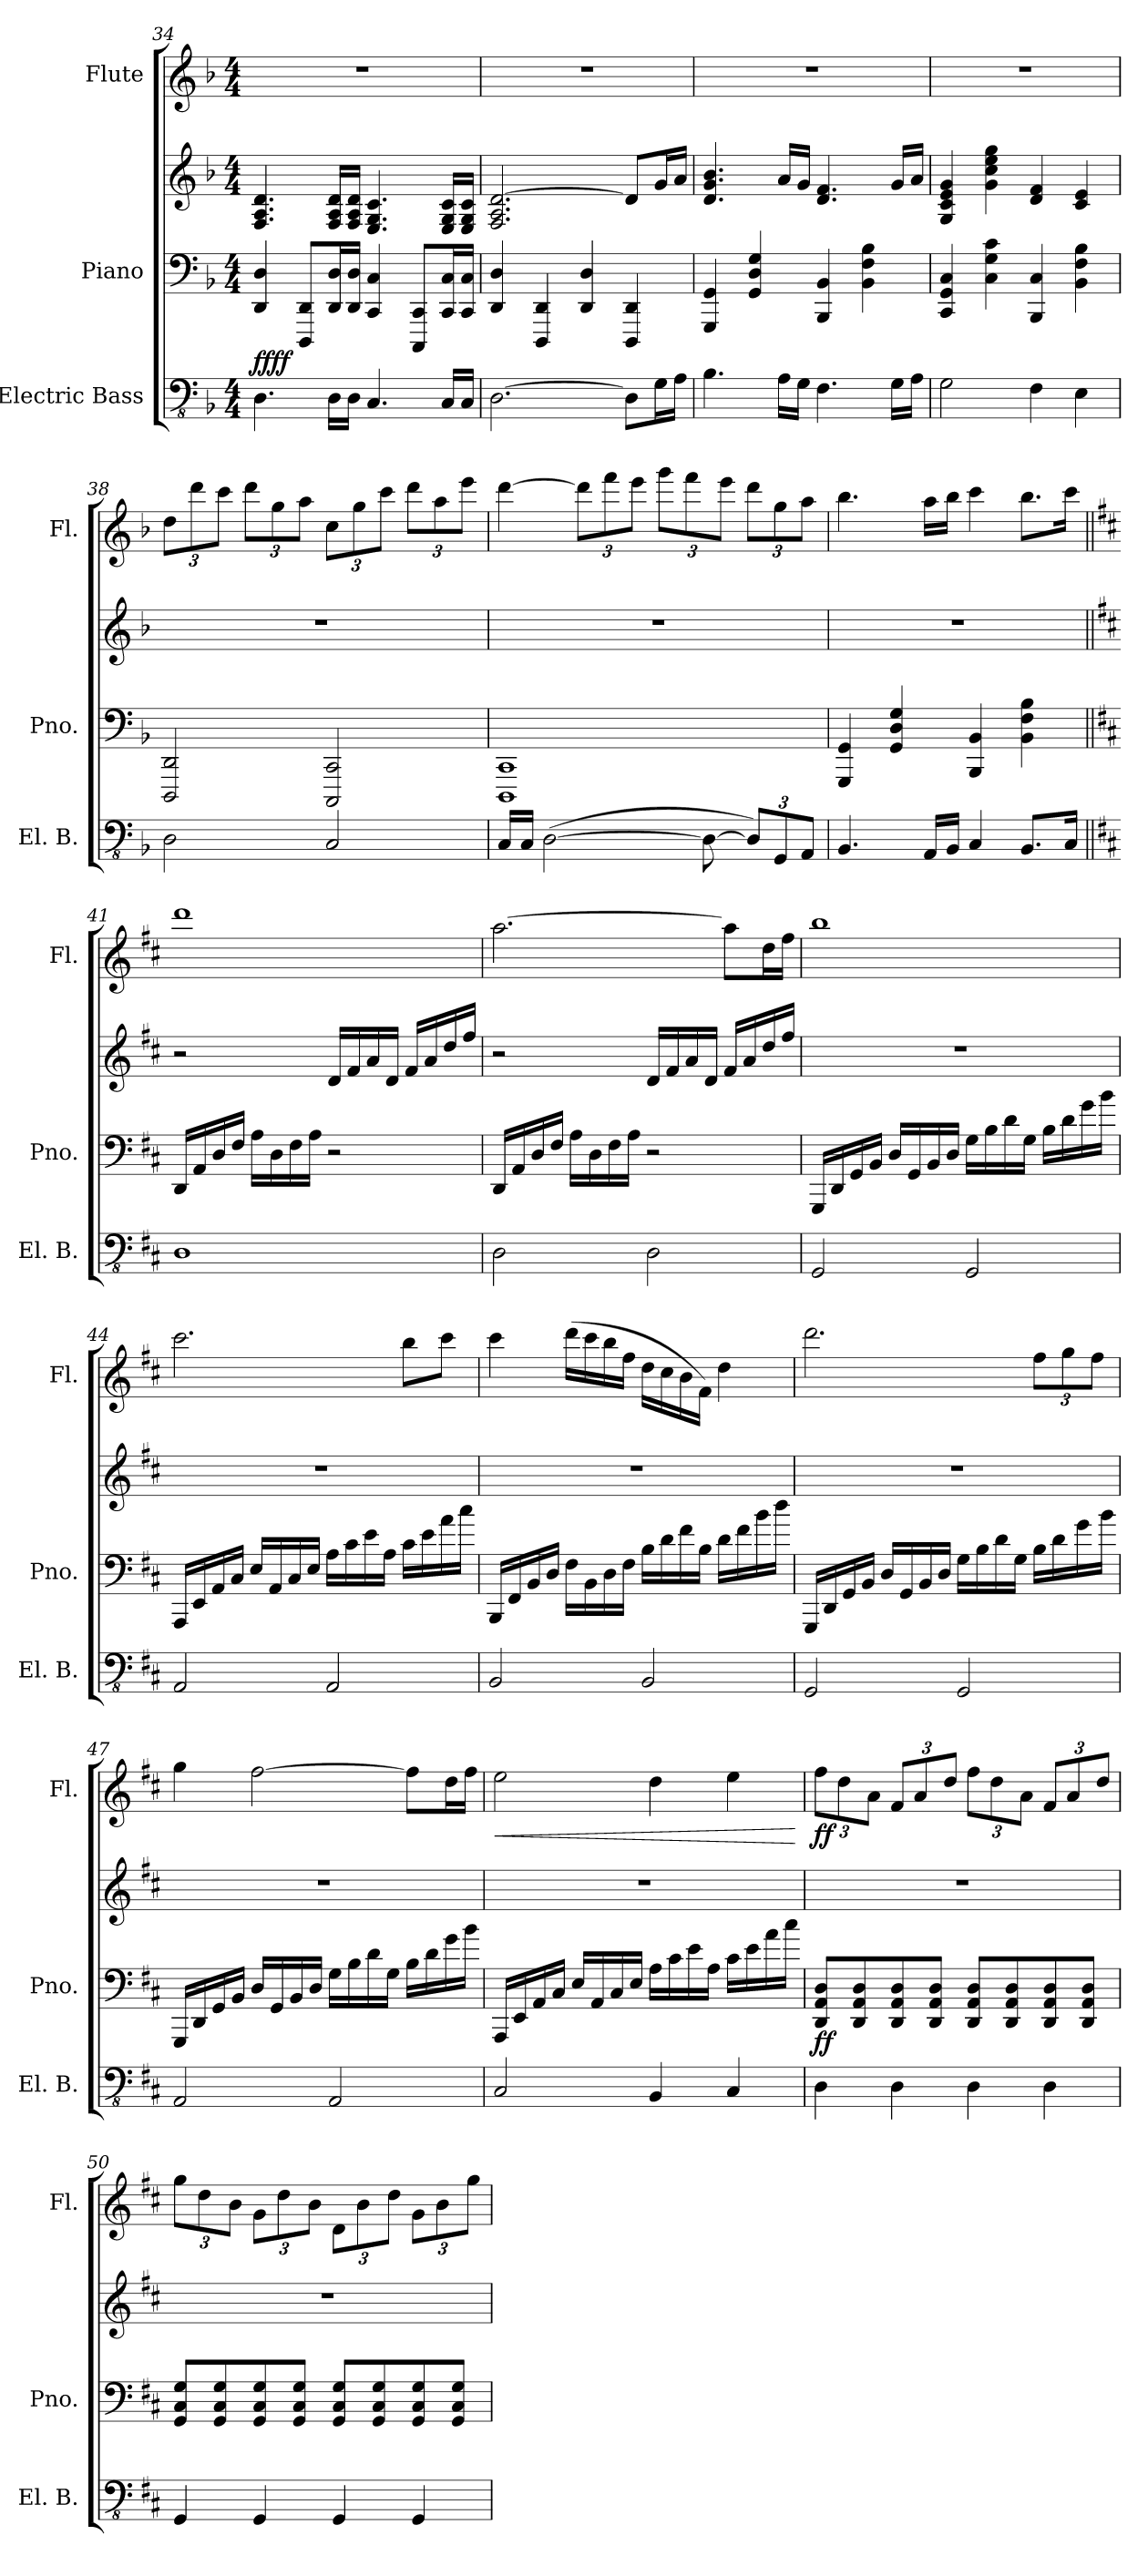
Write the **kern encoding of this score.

**kern	**kern	**kern	**dynam	**kern	**dynam
*part3	*part2	*part2	*part2	*part1	*part1
*staff4	*staff3	*staff2	*staff2/3	*staff1	*staff1
*I"Electric Bass	*I"Piano	*	*	*I"Flute	*
*I'El. B.	*I'Pno.	*	*	*I'Fl.	*
*clefFv4	*clefF4	*clefG2	*	*clefG2	*
*k[b-]	*k[b-]	*k[b-]	*	*k[b-]	*
*F:	*F:	*F:	*	*F:	*
*M4/4	*M4/4	*M4/4	*	*M4/4	*
=34	=34	=34	=34	=34	=34
!	!	!	!LO:DY:b=2	!	!
!	!	!	!LO:DY:n=1:b	!	!
4.DD\	4DD/ 4D/	4.F/ 4.A/ 4.d/	ff ff	1r	.
.	8DDD/ 8DD/L	.	.	.	.
16DD\LL	16DD/ 16D/L	16F/ 16A/ 16d/LL	.	.	.
16DD\JJ	16DD/ 16D/JJ	16F/ 16A/ 16d/JJ	.	.	.
4.CC/	4CC/ 4C/	4.E/ 4.G/ 4.c/	.	.	.
.	8CCC/ 8CC/L	.	.	.	.
16CC/LL	16CC/ 16C/L	16E/ 16G/ 16c/LL	.	.	.
16CC/JJ	16CC/ 16C/JJ	16E/ 16G/ 16c/JJ	.	.	.
=35	=35	=35	=35	=35	=35
[2.DD\	4DD/ 4D/	2.F/ 2.A/ [2.d/	.	1r	.
.	4DDD/ 4DD/	.	.	.	.
.	4DD/ 4D/	.	.	.	.
8DD\L]	4DDD/ 4DD/	8d/L]	.	.	.
16GG\L	.	16g/L	.	.	.
16AA\JJ	.	16a/JJ	.	.	.
=36	=36	=36	=36	=36	=36
4.BB-\	4GGG/ 4GG/	4.d/ 4.g/ 4.b-/	.	1r	.
.	4GG/ 4D/ 4G/	.	.	.	.
16AA\LL	.	16a/LL	.	.	.
16GG\JJ	.	16g/JJ	.	.	.
4.FF\	4BBB-/ 4BB-/	4.d/ 4.f/	.	.	.
.	4BB-\ 4F\ 4B-\	.	.	.	.
16GG\LL	.	16g/LL	.	.	.
16AA\JJ	.	16a/JJ	.	.	.
=37	=37	=37	=37	=37	=37
2GG\	4CC/ 4GG/ 4C/	4G/ 4c/ 4e/ 4g/	.	1r	.
.	4C\ 4G\ 4c\	4g\ 4cc\ 4ee\ 4gg\	.	.	.
4FF\	4BBB-/ 4C/	4d/ 4f/	.	.	.
4EE\	4BB-\ 4F\ 4B-\	4c/ 4e/	.	.	.
!!LO:LB:g=z
=38	=38	=38	=38	=38	=38
*	*	*	*	*Xbrackettup	*
2DD\	2DDD/ 2DD/	1r	.	12dd\L	.
.	.	.	.	12ddd\	.
.	.	.	.	12ccc\J	.
.	.	.	.	12ddd\L	.
.	.	.	.	12gg\	.
.	.	.	.	12aa\J	.
2CC/	2CCC/ 2CC/	.	.	12cc\L	.
.	.	.	.	12gg\	.
.	.	.	.	12ccc\J	.
.	.	.	.	12ddd\L	.
.	.	.	.	12aa\	.
.	.	.	.	12eee\J	.
=39	=39	=39	=39	=39	=39
16CC/LL	1DDD 1CC	1r	.	[4ddd\	.
16CC/JJ	.	.	.	.	.
([2DD\	.	.	.	.	.
.	.	.	.	12ddd\L]	.
.	.	.	.	12fff\	.
.	.	.	.	12eee\J	.
.	.	.	.	12ggg\L	.
.	.	.	.	12fff\	.
8DD\_	.	.	.	.	.
.	.	.	.	12eee\J	.
*Xbrackettup	*	*	*	*	*
12DD/L])	.	.	.	12ddd\L	.
12GGG/	.	.	.	12gg\	.
12AAA/J	.	.	.	12aa\J	.
=40	=40	=40	=40	=40	=40
4.BBB-/	4GGG/ 4GG/	1r	.	4.bb-\	.
.	4GG/ 4D/ 4G/	.	.	.	.
16AAA/LL	.	.	.	16aa\LL	.
16BBB-/JJ	.	.	.	16bb-\JJ	.
4CC/	4BBB-/ 4BB-/	.	.	4ccc\	.
8.BBB-/L	4BB-\ 4F\ 4B-\	.	.	8.bb-\L	.
16CC/Jk	.	.	.	16ccc\Jk	.
!!LO:LB:g=z
=41||	=41||	=41||	=41||	=41||	=41||
*k[f#c#]	*k[f#c#]	*k[f#c#]	*	*k[f#c#]	*
*D:	*D:	*D:	*	*D:	*
1DD	16DD/LL	2r	.	1ddd	.
.	16AA/	.	.	.	.
.	16D/	.	.	.	.
.	16F#/JJ	.	.	.	.
.	16A\LL	.	.	.	.
.	16D\	.	.	.	.
.	16F#\	.	.	.	.
.	16A\JJ	.	.	.	.
.	2r	16d/LL	.	.	.
.	.	16f#/	.	.	.
.	.	16a/	.	.	.
.	.	16d/JJ	.	.	.
.	.	16f#/LL	.	.	.
.	.	16a/	.	.	.
.	.	16dd/	.	.	.
.	.	16ff#/JJ	.	.	.
=42	=42	=42	=42	=42	=42
2DD\	16DD/LL	2r	.	[2.aa\	.
.	16AA/	.	.	.	.
.	16D/	.	.	.	.
.	16F#/JJ	.	.	.	.
.	16A\LL	.	.	.	.
.	16D\	.	.	.	.
.	16F#\	.	.	.	.
.	16A\JJ	.	.	.	.
2DD\	2r	16d/LL	.	.	.
.	.	16f#/	.	.	.
.	.	16a/	.	.	.
.	.	16d/JJ	.	.	.
.	.	16f#/LL	.	8aa\L]	.
.	.	16a/	.	.	.
.	.	16dd/	.	16dd\L	.
.	.	16ff#/JJ	.	16ff#\JJ	.
!!LO:PB:g=z
=43	=43	=43	=43	=43	=43
2GGG/	16GGG/LL	1r	.	1bb	.
.	16DD/	.	.	.	.
.	16GG/	.	.	.	.
.	16BB/JJ	.	.	.	.
.	16D/LL	.	.	.	.
.	16GG/	.	.	.	.
.	16BB/	.	.	.	.
.	16D/JJ	.	.	.	.
2GGG/	16G\LL	.	.	.	.
.	16B\	.	.	.	.
.	16d\	.	.	.	.
.	16G\JJ	.	.	.	.
.	16B\LL	.	.	.	.
.	16d\	.	.	.	.
.	16g\	.	.	.	.
.	16b\JJ	.	.	.	.
=44	=44	=44	=44	=44	=44
2AAA/	16AAA/LL	1r	.	2.ccc#\	.
.	16EE/	.	.	.	.
.	16AA/	.	.	.	.
.	16C#/JJ	.	.	.	.
.	16E/LL	.	.	.	.
.	16AA/	.	.	.	.
.	16C#/	.	.	.	.
.	16E/JJ	.	.	.	.
2AAA/	16A\LL	.	.	.	.
.	16c#\	.	.	.	.
.	16e\	.	.	.	.
.	16A\JJ	.	.	.	.
.	16c#\LL	.	.	8bb\L	.
.	16e\	.	.	.	.
.	16a\	.	.	8ccc#\J	.
.	16cc#\JJ	.	.	.	.
!!LO:LB:g=z
=45	=45	=45	=45	=45	=45
2BBB/	16BBB/LL	1r	.	4ccc#\	.
.	16FF#/	.	.	.	.
.	16BB/	.	.	.	.
.	16D/JJ	.	.	.	.
.	16F#\LL	.	.	(16ddd\LL	.
.	16BB\	.	.	16ccc#\	.
.	16D\	.	.	16bb\	.
.	16F#\JJ	.	.	16ff#\JJ	.
2BBB/	16B\LL	.	.	16dd\LL	.
.	16d\	.	.	16cc#\	.
.	16f#\	.	.	16b\	.
.	16B\JJ	.	.	16f#\JJ)	.
.	16d\LL	.	.	4dd\	.
.	16f#\	.	.	.	.
.	16b\	.	.	.	.
.	16dd\JJ	.	.	.	.
=46	=46	=46	=46	=46	=46
2GGG/	16GGG/LL	1r	.	2.ddd\	.
.	16DD/	.	.	.	.
.	16GG/	.	.	.	.
.	16BB/JJ	.	.	.	.
.	16D/LL	.	.	.	.
.	16GG/	.	.	.	.
.	16BB/	.	.	.	.
.	16D/JJ	.	.	.	.
2GGG/	16G\LL	.	.	.	.
.	16B\	.	.	.	.
.	16d\	.	.	.	.
.	16G\JJ	.	.	.	.
.	16B\LL	.	.	12ff#\L	.
.	16d\	.	.	.	.
.	.	.	.	12gg\	.
.	16g\	.	.	.	.
.	.	.	.	12ff#\J	.
.	16b\JJ	.	.	.	.
!!LO:LB:g=z
=47	=47	=47	=47	=47	=47
2AAA/	16GGG/LL	1r	.	4gg\	.
.	16DD/	.	.	.	.
.	16GG/	.	.	.	.
.	16BB/JJ	.	.	.	.
.	16D/LL	.	.	[2ff#\	.
.	16GG/	.	.	.	.
.	16BB/	.	.	.	.
.	16D/JJ	.	.	.	.
2AAA/	16G\LL	.	.	.	.
.	16B\	.	.	.	.
.	16d\	.	.	.	.
.	16G\JJ	.	.	.	.
.	16B\LL	.	.	8ff#\L]	.
.	16d\	.	.	.	.
.	16g\	.	.	16dd\L	.
.	16b\JJ	.	.	16ff#\JJ	.
=48	=48	=48	=48	=48	=48
!	!	!	!	!	!LO:HP:b
2CC#/	16AAA/LL	1r	.	2ee\	<
.	16EE/	.	.	.	.
.	16AA/	.	.	.	.
.	16C#/JJ	.	.	.	.
.	16E/LL	.	.	.	.
.	16AA/	.	.	.	.
.	16C#/	.	.	.	.
.	16E/JJ	.	.	.	.
4BBB/	16A\LL	.	.	4dd\	.
.	16c#\	.	.	.	.
.	16e\	.	.	.	.
.	16A\JJ	.	.	.	.
4CC#/	16c#\LL	.	.	4ee\	.
.	16e\	.	.	.	.
.	16a\	.	.	.	.
.	16cc#\JJ	.	.	.	.
.	.	.	.	.	[
!!LO:PB:g=z
=49	=49	=49	=49	=49	=49
!	!	!	!LO:DY:b=2	!	!LO:DY:b
4DD\	8DD/ 8AA/ 8D/L	1r	ff	12ff#\L	ff
.	.	.	.	12dd\	.
.	8DD/ 8AA/ 8D/	.	.	.	.
.	.	.	.	12a\J	.
4DD\	8DD/ 8AA/ 8D/	.	.	12f#/L	.
.	.	.	.	12a/	.
.	8DD/ 8AA/ 8D/J	.	.	.	.
.	.	.	.	12dd/J	.
4DD\	8DD/ 8AA/ 8D/L	.	.	12ff#\L	.
.	.	.	.	12dd\	.
.	8DD/ 8AA/ 8D/	.	.	.	.
.	.	.	.	12a\J	.
4DD\	8DD/ 8AA/ 8D/	.	.	12f#/L	.
.	.	.	.	12a/	.
.	8DD/ 8AA/ 8D/J	.	.	.	.
.	.	.	.	12dd/J	.
=50	=50	=50	=50	=50	=50
4GGG/	8GG/ 8C#/ 8G/L	1r	.	12gg\L	.
.	.	.	.	12dd\	.
.	8GG/ 8C#/ 8G/	.	.	.	.
.	.	.	.	12b\J	.
4GGG/	8GG/ 8C#/ 8G/	.	.	12g\L	.
.	.	.	.	12dd\	.
.	8GG/ 8C#/ 8G/J	.	.	.	.
.	.	.	.	12b\J	.
4GGG/	8GG/ 8C#/ 8G/L	.	.	12d\L	.
.	.	.	.	12b\	.
.	8GG/ 8C#/ 8G/	.	.	.	.
.	.	.	.	12dd\J	.
4GGG/	8GG/ 8C#/ 8G/	.	.	12g\L	.
.	.	.	.	12b\	.
.	8GG/ 8C#/ 8G/J	.	.	.	.
.	.	.	.	12gg\J	.
=	=	=	=	=	=
*-	*-	*-	*-	*-	*-
